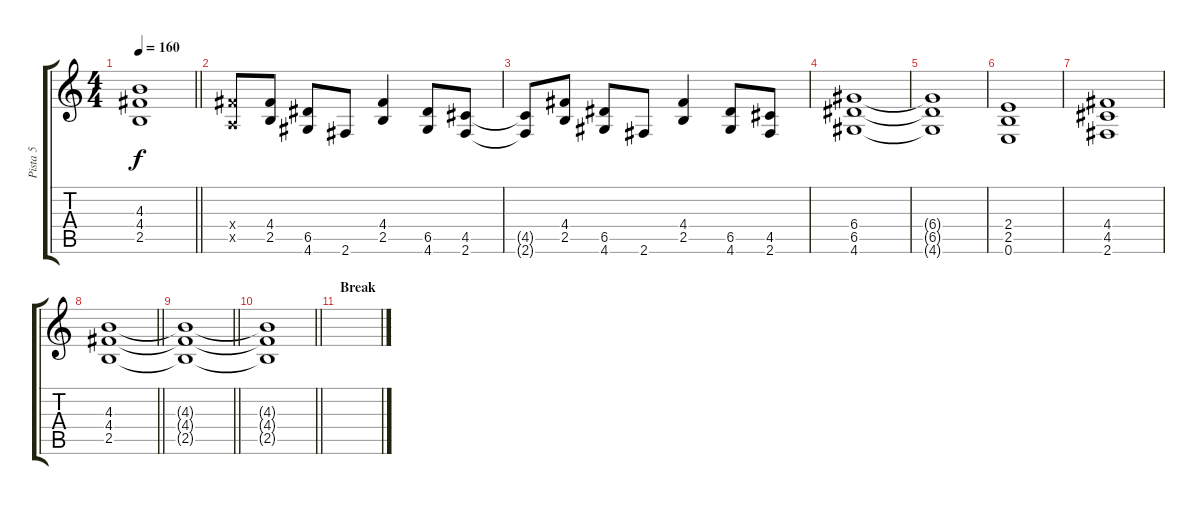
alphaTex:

\track ("Pista 5" "Pista 5") {instrument distortionguitar}
\staff {score tabs}
\tuning (E4 B3 G3 D3 A2 E2) {hide}
\ts (4 4)
\tempo 160
\clef g2
\barLineRight lightlight
\ks c
(4.3{t} 4.4{t} 2.5{t}).1{dy f} |
(4.4{x} 0.5{x}).8 (4.4 2.5).8 (6.5 4.6).8 2.6.8 (4.4 2.5).4 (6.5 4.6).8 (4.5 2.6).8 |
(4.5{t} 2.6{t}).8 (4.4 2.5).8 (6.5 4.6).8 2.6.8 (4.4 2.5).4 (6.5 4.6).8 (4.5 2.6).8 |
(6.4 6.5 4.6).1 |
(6.4{t} 6.5{t} 4.6{t}).1 |
(2.4 2.5 0.6).1 |
(4.4 4.5 2.6).1 |
\barLineRight lightlight
(4.3 4.4 2.5).1 |
\barLineRight lightlight
(4.3{t} 4.4{t} 2.5{t}).1 |
\barLineRight lightlight
(4.3{t} 4.4{t} 2.5{t}).1 |
\section ("" "Break")
